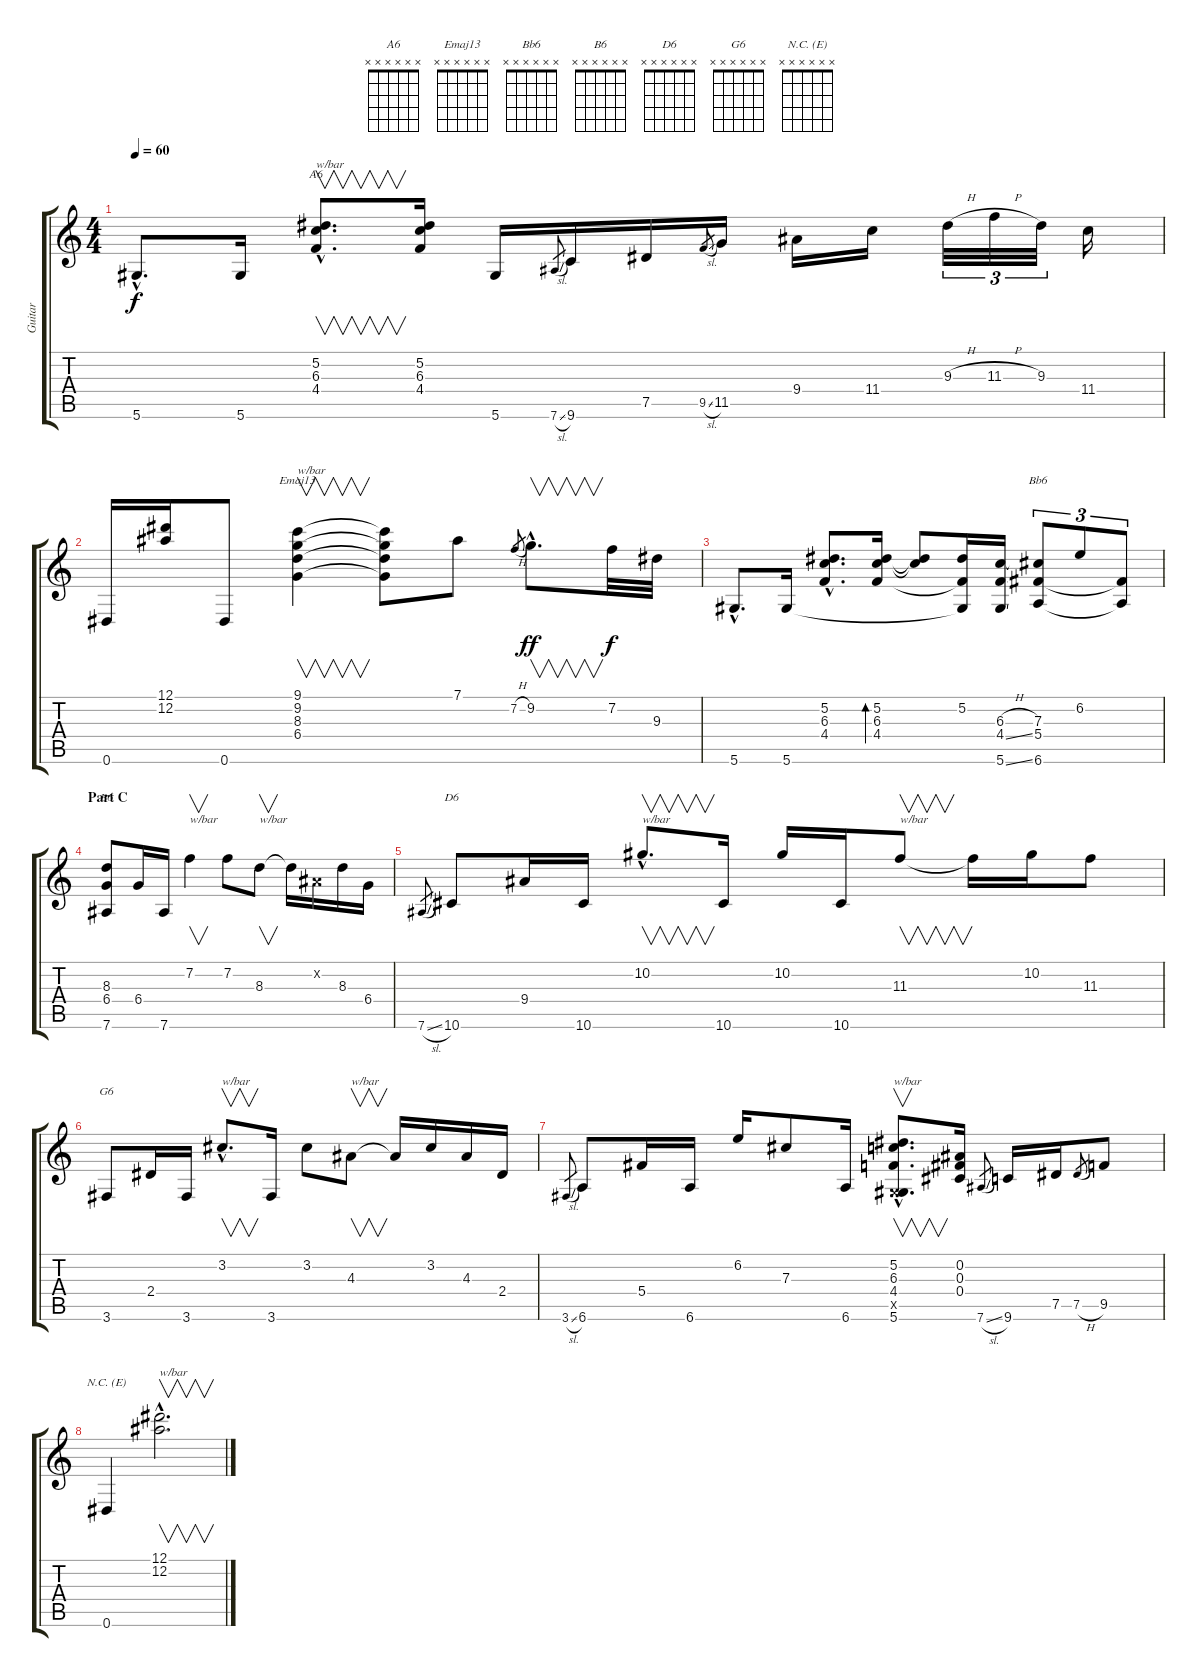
\track ("Guitar" "Guitar") {instrument electricguitarjazz}
\staff {score tabs}
\tuning (Eb4 Bb3 Gb3 Db3 Ab2 Eb2) {hide}
\chord ("A6" x x x x x x) {firstfret 0}
\chord ("Emaj13" x x x x x x) {firstfret 0}
\chord ("Bb6" x x x x x x) {firstfret 0}
\chord ("B6" x x x x x x) {firstfret 0}
\chord ("D6" x x x x x x) {firstfret 0}
\chord ("G6" x x x x x x) {firstfret 0}
\chord ("N.C. (E)" x x x x x x) {firstfret 0}
\ts (4 4)
\tempo 60
\clef g2
\ks c
5.6{hac}.8{d dy f} 5.6.16 (5.2{hac} 6.3{hac} 4.4{hac}).8{v d ch "A6" txt "w/bar"} (5.2 6.3 4.4).16 5.6.16 7.6{sl}.8{gr} 9.6.16 7.5.16 9.5{sl}.8{gr} 11.5.16 9.4.16 11.4.16 9.3{h}.32{tu (3 2)} 11.3{h}.32{tu (3 2)} 9.3.32{tu (3 2)} 11.4.16 |
0.6.16 (12.1 12.2).16 0.6.8 (9.1 9.2 8.3 6.4).4{v ch "Emaj13" txt "w/bar"} (9.1{t} 9.2{t} 8.3{t} 6.4{t}).8 7.1.8 7.2{h}.8{gr} 9.2{hac}.8{v d dy ff} 7.2.32{dy f} 9.3.32 |
5.6{hac}.8{d} 5.6.16 (5.2{hac} 6.3{hac} 4.4{hac}).8{d} (5.2 6.3 4.4).16{bd 60} (5.2{t} 6.3{t}).8 (5.2 4.4{t} 5.6{t}).16 (6.3{h} 4.4{ss} 5.6{ss}).16 (7.3 5.4 6.6).8{tu (3 2) ch "Bb6"} 6.2.8{tu (3 2)} (5.4{t} 6.6{t}).8{tu (3 2)} |
\section ("" "Part C")
(8.3 6.4 7.6).8{ch "B6"} 6.4.16 7.6.16 7.2.4{v txt "w/bar"} 7.2.8 8.3.8{v txt "w/bar"} 8.3{t}.16 0.2{x}.16 8.3.16 6.4.16 |
7.6{sl}.8{gr} 10.6.8{ch "D6"} 9.4.16 10.6.16 10.2{hac}.8{v d txt "w/bar"} 10.6.16 10.2.16 10.6.16 11.3.8{v txt "w/bar"} 11.3{t}.16 10.2.16 11.3.8 |
3.6.8{ch "G6"} 2.4.16 3.6.16 3.2{hac}.8{v d txt "w/bar"} 3.6.16 3.2.8 4.3.8{v txt "w/bar"} 4.3{t}.16 3.2.16 4.3.16 2.4.16 |
3.6{sl}.8{gr} 6.6.8 5.4.16 6.6.16 6.2.16 7.3.8 6.6.16 (5.2{hac} 6.3{hac} 4.4{hac} 0.5{hac x} 5.6{hac}).8{v d txt "w/bar"} (0.2 0.3 0.4).16 7.6{sl}.8{gr} 9.6.16 7.5.16 7.5{h}.8{gr} 9.5.8 |
0.6.4{ch "N.C. (E)"} (12.1{hac} 12.2{hac}).2{v d txt "w/bar"}
